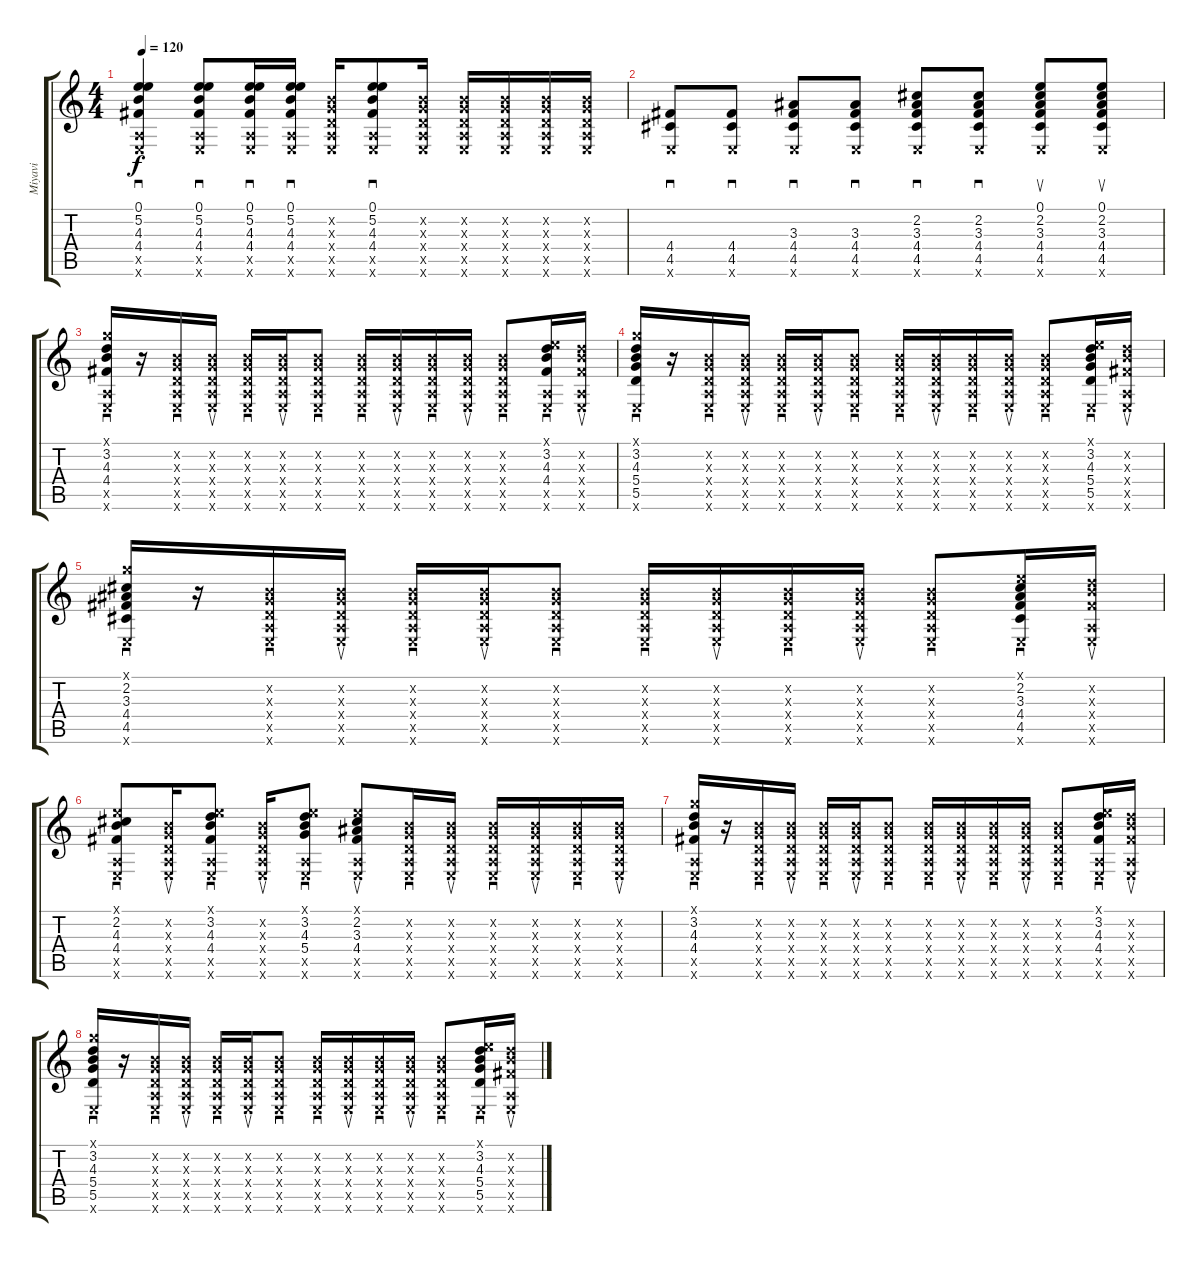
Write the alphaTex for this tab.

\track ("Miyavi" "Miyavi") {instrument acousticguitarsteel}
\staff {score tabs}
\tuning (E4 B3 G3 D3 A2 E2) {hide}
\ts (4 4)
\tempo 120
\clef g2
\ks c
(0.1 5.2 4.3 4.4 0.5{x} 0.6{x}).4{sd dy f} (0.1 5.2 4.3 4.4 0.5{x} 0.6{x}).8{sd} (0.1 5.2 4.3 4.4 0.5{x} 0.6{x}).16{sd} (0.1 5.2 4.3 4.4 0.5{x} 0.6{x}).16{sd} (0.2{x} 0.3{x} 0.4{x} 0.5{x} 0.6{x}).16 (0.1 5.2 4.3 4.4 0.5{x} 0.6{x}).8{sd} (0.2{x} 0.3{x} 0.4{x} 0.5{x} 0.6{x}).16 (0.2{x} 0.3{x} 0.4{x} 0.5{x} 0.6{x}).16 (0.2{x} 0.3{x} 0.4{x} 0.5{x} 0.6{x}).16 (0.2{x} 0.3{x} 0.4{x} 0.5{x} 0.6{x}).16 (0.2{x} 0.3{x} 0.4{x} 0.5{x} 0.6{x}).16 |
(4.4 4.5 0.6{x}).8{sd} (4.4 4.5 0.6{x}).8{sd} (3.3 4.4 4.5 0.6{x}).8{sd} (3.3 4.4 4.5 0.6{x}).8{sd} (2.2 3.3 4.4 4.5 0.6{x}).8{sd} (2.2 3.3 4.4 4.5 0.6{x}).8{sd} (0.1 2.2 3.3 4.4 4.5 0.6{x}).8{su} (0.1 2.2 3.3 4.4 4.5 0.6{x}).8{su} |
(3.1{x} 3.2 4.3 4.4 0.5{x} 0.6{x}).16{sd} r.16 (0.2{x} 0.3{x} 0.4{x} 0.5{x} 0.6{x}).16{sd} (0.2{x} 0.3{x} 0.4{x} 0.5{x} 0.6{x}).16{su} (0.2{x} 0.3{x} 0.4{x} 0.5{x} 0.6{x}).16{sd} (0.2{x} 0.3{x} 0.4{x} 0.5{x} 0.6{x}).16{su} (0.2{x} 0.3{x} 0.4{x} 0.5{x} 0.6{x}).8{sd} (0.2{x} 0.3{x} 0.4{x} 0.5{x} 0.6{x}).16{sd} (0.2{x} 0.3{x} 0.4{x} 0.5{x} 0.6{x}).16{su} (0.2{x} 0.3{x} 0.4{x} 0.5{x} 0.6{x}).16{sd} (0.2{x} 0.3{x} 0.4{x} 0.5{x} 0.6{x}).16{su} (0.2{x} 0.3{x} 0.4{x} 0.5{x} 0.6{x}).8{sd} (0.1{x} 3.2 4.3 4.4 0.5{x} 0.6{x}).16{sd} (3.2{x} 4.3{x} 4.4{x} 0.5{x} 0.6{x}).16{su} |
(3.1{x} 3.2 4.3 5.4 5.5 0.6{x}).16{sd} r.16 (0.2{x} 0.3{x} 0.4{x} 0.5{x} 0.6{x}).16{sd} (0.2{x} 0.3{x} 0.4{x} 0.5{x} 0.6{x}).16{su} (0.2{x} 0.3{x} 0.4{x} 0.5{x} 0.6{x}).16{sd} (0.2{x} 0.3{x} 0.4{x} 0.5{x} 0.6{x}).16{su} (0.2{x} 0.3{x} 0.4{x} 0.5{x} 0.6{x}).8{sd} (0.2{x} 0.3{x} 0.4{x} 0.5{x} 0.6{x}).16{sd} (0.2{x} 0.3{x} 0.4{x} 0.5{x} 0.6{x}).16{su} (0.2{x} 0.3{x} 0.4{x} 0.5{x} 0.6{x}).16{sd} (0.2{x} 0.3{x} 0.4{x} 0.5{x} 0.6{x}).16{su} (0.2{x} 0.3{x} 0.4{x} 0.5{x} 0.6{x}).8{sd} (0.1{x} 3.2 4.3 5.4 5.5 0.6{x}).16{sd} (3.2{x} 4.3{x} 4.4{x} 0.5{x} 0.6{x}).16{su} |
(3.1{x} 2.2 3.3 4.4 4.5 0.6{x}).16{sd} r.16 (0.2{x} 0.3{x} 0.4{x} 0.5{x} 0.6{x}).16{sd} (0.2{x} 0.3{x} 0.4{x} 0.5{x} 0.6{x}).16{su} (0.2{x} 0.3{x} 0.4{x} 0.5{x} 0.6{x}).16{sd} (0.2{x} 0.3{x} 0.4{x} 0.5{x} 0.6{x}).16{su} (0.2{x} 0.3{x} 0.4{x} 0.5{x} 0.6{x}).8{sd} (0.2{x} 0.3{x} 0.4{x} 0.5{x} 0.6{x}).16{sd} (0.2{x} 0.3{x} 0.4{x} 0.5{x} 0.6{x}).16{su} (0.2{x} 0.3{x} 0.4{x} 0.5{x} 0.6{x}).16{sd} (0.2{x} 0.3{x} 0.4{x} 0.5{x} 0.6{x}).16{su} (0.2{x} 0.3{x} 0.4{x} 0.5{x} 0.6{x}).8{sd} (0.1{x} 2.2 3.3 4.4 4.5 0.6{x}).16{sd} (3.2{x} 4.3{x} 4.4{x} 0.5{x} 0.6{x}).16{su} |
(0.1{x} 2.2 4.3 4.4 0.5{x} 0.6{x}).8{sd} (0.2{x} 0.3{x} 0.4{x} 0.5{x} 0.6{x}).16{su} (0.1{x} 3.2 4.3 4.4 0.5{x} 0.6{x}).8{sd} (0.2{x} 0.3{x} 0.4{x} 0.5{x} 0.6{x}).16{su} (0.1{x} 3.2 4.3 5.4 0.5{x} 0.6{x}).8{sd} (0.1{x} 2.2 3.3 4.4 0.5{x} 0.6{x}).8{su} (0.2{x} 0.3{x} 0.4{x} 0.5{x} 0.6{x}).16{sd} (0.2{x} 0.3{x} 0.4{x} 0.5{x} 0.6{x}).16{su} (0.2{x} 0.3{x} 0.4{x} 0.5{x} 0.6{x}).16{sd} (0.2{x} 0.3{x} 0.4{x} 0.5{x} 0.6{x}).16{su} (0.2{x} 0.3{x} 0.4{x} 0.5{x} 0.6{x}).16{sd} (0.2{x} 0.3{x} 0.4{x} 0.5{x} 0.6{x}).16{su} |
(3.1{x} 3.2 4.3 4.4 0.5{x} 0.6{x}).16{sd} r.16 (0.2{x} 0.3{x} 0.4{x} 0.5{x} 0.6{x}).16{sd} (0.2{x} 0.3{x} 0.4{x} 0.5{x} 0.6{x}).16{su} (0.2{x} 0.3{x} 0.4{x} 0.5{x} 0.6{x}).16{sd} (0.2{x} 0.3{x} 0.4{x} 0.5{x} 0.6{x}).16{su} (0.2{x} 0.3{x} 0.4{x} 0.5{x} 0.6{x}).8{sd} (0.2{x} 0.3{x} 0.4{x} 0.5{x} 0.6{x}).16{sd} (0.2{x} 0.3{x} 0.4{x} 0.5{x} 0.6{x}).16{su} (0.2{x} 0.3{x} 0.4{x} 0.5{x} 0.6{x}).16{sd} (0.2{x} 0.3{x} 0.4{x} 0.5{x} 0.6{x}).16{su} (0.2{x} 0.3{x} 0.4{x} 0.5{x} 0.6{x}).8{sd} (0.1{x} 3.2 4.3 4.4 0.5{x} 0.6{x}).16{sd} (3.2{x} 4.3{x} 4.4{x} 0.5{x} 0.6{x}).16{su} |
(3.1{x} 3.2 4.3 5.4 5.5 0.6{x}).16{sd} r.16 (0.2{x} 0.3{x} 0.4{x} 0.5{x} 0.6{x}).16{sd} (0.2{x} 0.3{x} 0.4{x} 0.5{x} 0.6{x}).16{su} (0.2{x} 0.3{x} 0.4{x} 0.5{x} 0.6{x}).16{sd} (0.2{x} 0.3{x} 0.4{x} 0.5{x} 0.6{x}).16{su} (0.2{x} 0.3{x} 0.4{x} 0.5{x} 0.6{x}).8{sd} (0.2{x} 0.3{x} 0.4{x} 0.5{x} 0.6{x}).16{sd} (0.2{x} 0.3{x} 0.4{x} 0.5{x} 0.6{x}).16{su} (0.2{x} 0.3{x} 0.4{x} 0.5{x} 0.6{x}).16{sd} (0.2{x} 0.3{x} 0.4{x} 0.5{x} 0.6{x}).16{su} (0.2{x} 0.3{x} 0.4{x} 0.5{x} 0.6{x}).8{sd} (0.1{x} 3.2 4.3 5.4 5.5 0.6{x}).16{sd} (3.2{x} 4.3{x} 4.4{x} 0.5{x} 0.6{x}).16{su}
